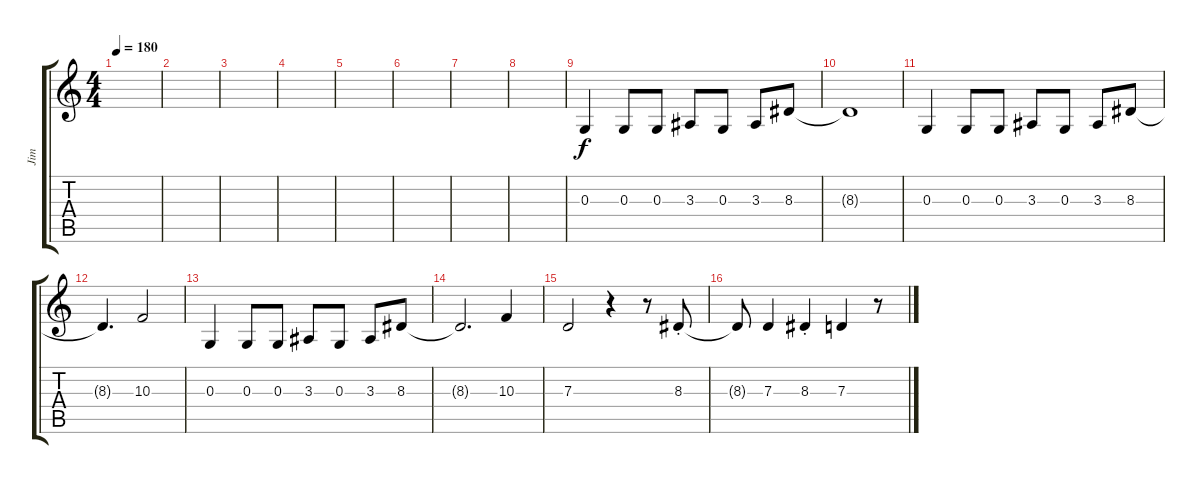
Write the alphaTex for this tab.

\track ("Jim" "Jim") {instrument trombone}
\staff {score tabs}
\tuning (E4 B3 G3 D3 A2 E2) {hide}
\ts (4 4)
\tempo 180
\clef g2
\ks c
|
|
|
|
|
|
|
|
0.3.4 0.3.8 0.3.8 3.3.8 0.3.8 3.3.8 8.3.8 |
8.3{t}.1 |
0.3.4 0.3.8 0.3.8 3.3.8 0.3.8 3.3.8 8.3.8 |
8.3{t}.4{d} 10.3.2 |
0.3.4 0.3.8 0.3.8 3.3.8 0.3.8 3.3.8 8.3.8 |
8.3{t}.2{d} 10.3.4 |
7.3.2 r.4 r.8 8.3{st}.8 |
8.3{t}.8 7.3.4 8.3{st}.4 7.3.4 r.8
